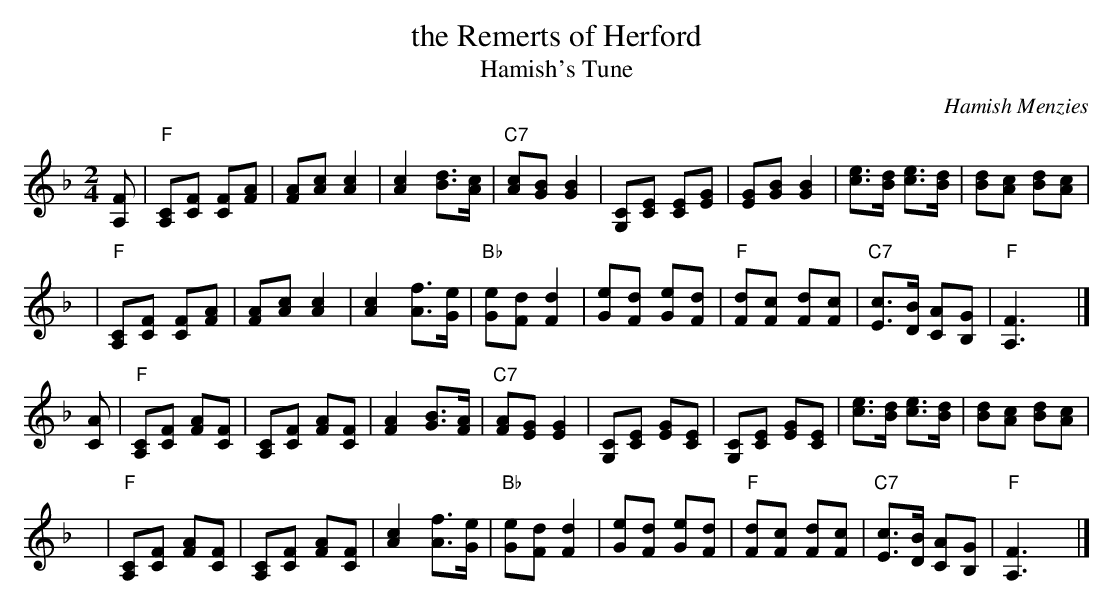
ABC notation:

X:1
T: the Remerts of Herford
T: Hamish's Tune
C: Hamish Menzies
M: 2/4
L: 1/8
K: F
[FA,] \
| "F"[CA,][FC] [FC][AF] | [AF][cA] [c2A2] | [c2A2] [dB]>[cA] | "C7"[cA][BG] [B2G2] \
| [CG,][EC] [EC][GE] | [GE][BG] [B2G2] | [ec]>[dB] [ec]>[dB] | [dB][cA] [dB][cA] |
y3 \
| "F"[CA,][FC] [FC][AF] | [AF][cA] [c2A2] | [c2A2] [fA]>[eG] | "Bb"[eG][dF] [d2F2] \
| [eG][dF] [eG][dF] | "F"[dF][cF] [dF][cF] | "C7"[cE]>[BD] [AC][GB,] | "F"[F3A,3] y |]
[AC] \
| "F"[CA,][FC] [AF][FC] | [CA,][FC] [AF][FC] | [A2F2] [BG]>[AF] | "C7"[AF][GE] [G2E2] \
| [CG,][EC] [GE][EC] | [CG,][EC] [GE][EC] | [ec]>[dB] [ec]>[dB] | [dB][cA] [dB][cA] |
y \
|  "F"[CA,][FC] [AF][FC] | [CA,][FC] [AF][FC] | [c2A2] [fA]>[eG] | "Bb"[eG][dF] [d2F2] \
| [eG][dF] [eG][dF] | "F"[dF][cF] [dF][cF] | "C7"[cE]>[BD] [AC][GB,] | "F"[F3A,3] y |]
